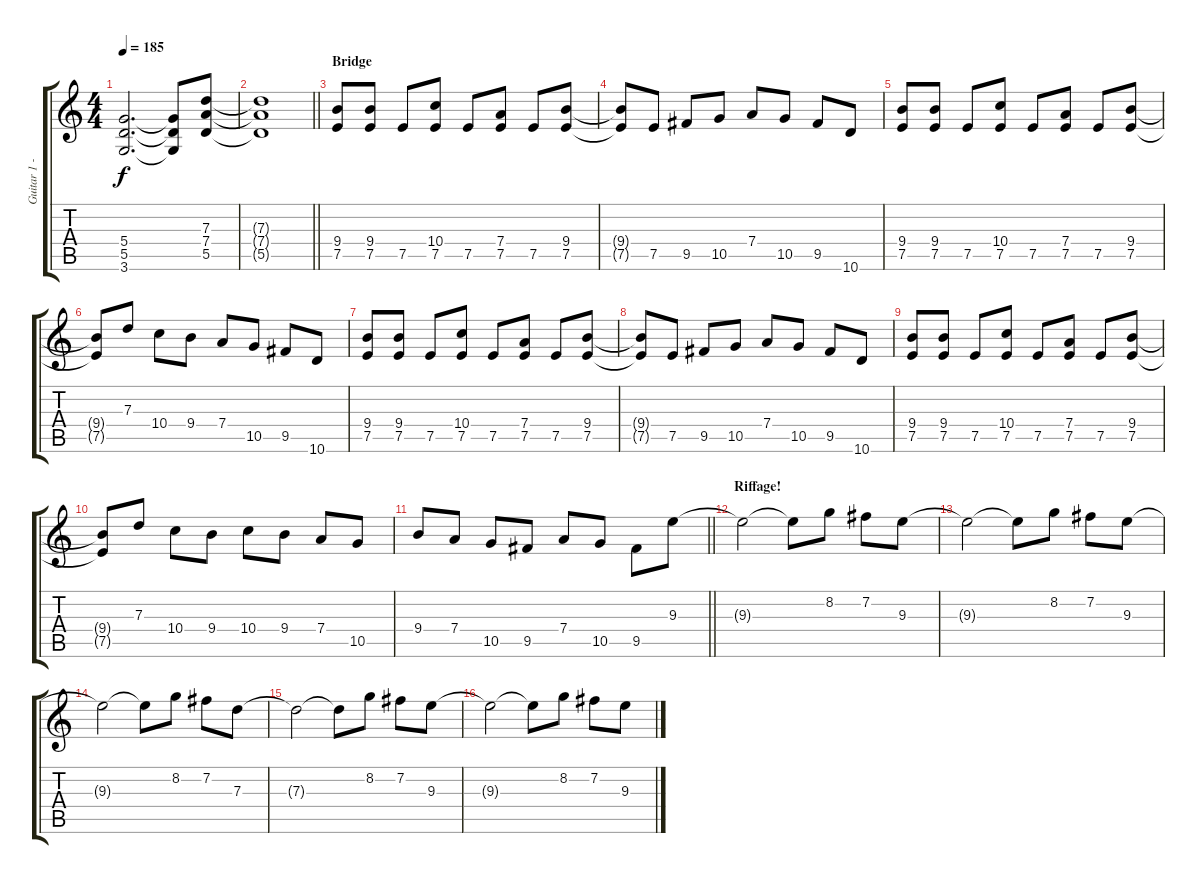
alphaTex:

\track ("Guitar 1 - Murray" "Guitar 1 -") {instrument distortionguitar}
\staff {score tabs}
\tuning (E4 B3 G3 D3 A2 E2) {hide}
\ts (4 4)
\tempo 185
\clef g2
\ks c
(5.4{t} 5.5{t} 3.6{t}).2{d dy f} (5.4{t} 5.5{t} 3.6{t}).8 (7.3 7.4 5.5).8 |
\barLineRight lightlight
(7.3{t} 7.4{t} 5.5{t}).1 |
\section ("" "Bridge")
(9.4 7.5).8 (9.4 7.5).8 7.5.8 (10.4 7.5).8 7.5.8 (7.4 7.5).8 7.5.8 (9.4 7.5).8 |
(9.4{t} 7.5{t}).8 7.5.8 9.5.8 10.5.8 7.4.8 10.5.8 9.5.8 10.6.8 |
(9.4 7.5).8 (9.4 7.5).8 7.5.8 (10.4 7.5).8 7.5.8 (7.4 7.5).8 7.5.8 (9.4 7.5).8 |
(9.4{t} 7.5{t}).8 7.3.8 10.4.8 9.4.8 7.4.8 10.5.8 9.5.8 10.6.8 |
(9.4 7.5).8 (9.4 7.5).8 7.5.8 (10.4 7.5).8 7.5.8 (7.4 7.5).8 7.5.8 (9.4 7.5).8 |
(9.4{t} 7.5{t}).8 7.5.8 9.5.8 10.5.8 7.4.8 10.5.8 9.5.8 10.6.8 |
(9.4 7.5).8 (9.4 7.5).8 7.5.8 (10.4 7.5).8 7.5.8 (7.4 7.5).8 7.5.8 (9.4 7.5).8 |
(9.4{t} 7.5{t}).8 7.3.8 10.4.8 9.4.8 10.4.8 9.4.8 7.4.8 10.5.8 |
\barLineRight lightlight
9.4.8 7.4.8 10.5.8 9.5.8 7.4.8 10.5.8 9.5.8 9.3.8{balance 16} |
\section ("" "Riffage!")
9.3{t}.2 9.3{t}.8 8.2.8 7.2.8 9.3.8 |
9.3{t}.2 9.3{t}.8 8.2.8 7.2.8 9.3.8 |
9.3{t}.2 9.3{t}.8 8.2.8 7.2.8 7.3.8 |
7.3{t}.2 7.3{t}.8 8.2.8 7.2.8 9.3.8 |
9.3{t}.2 9.3{t}.8 8.2.8 7.2.8 9.3.8
